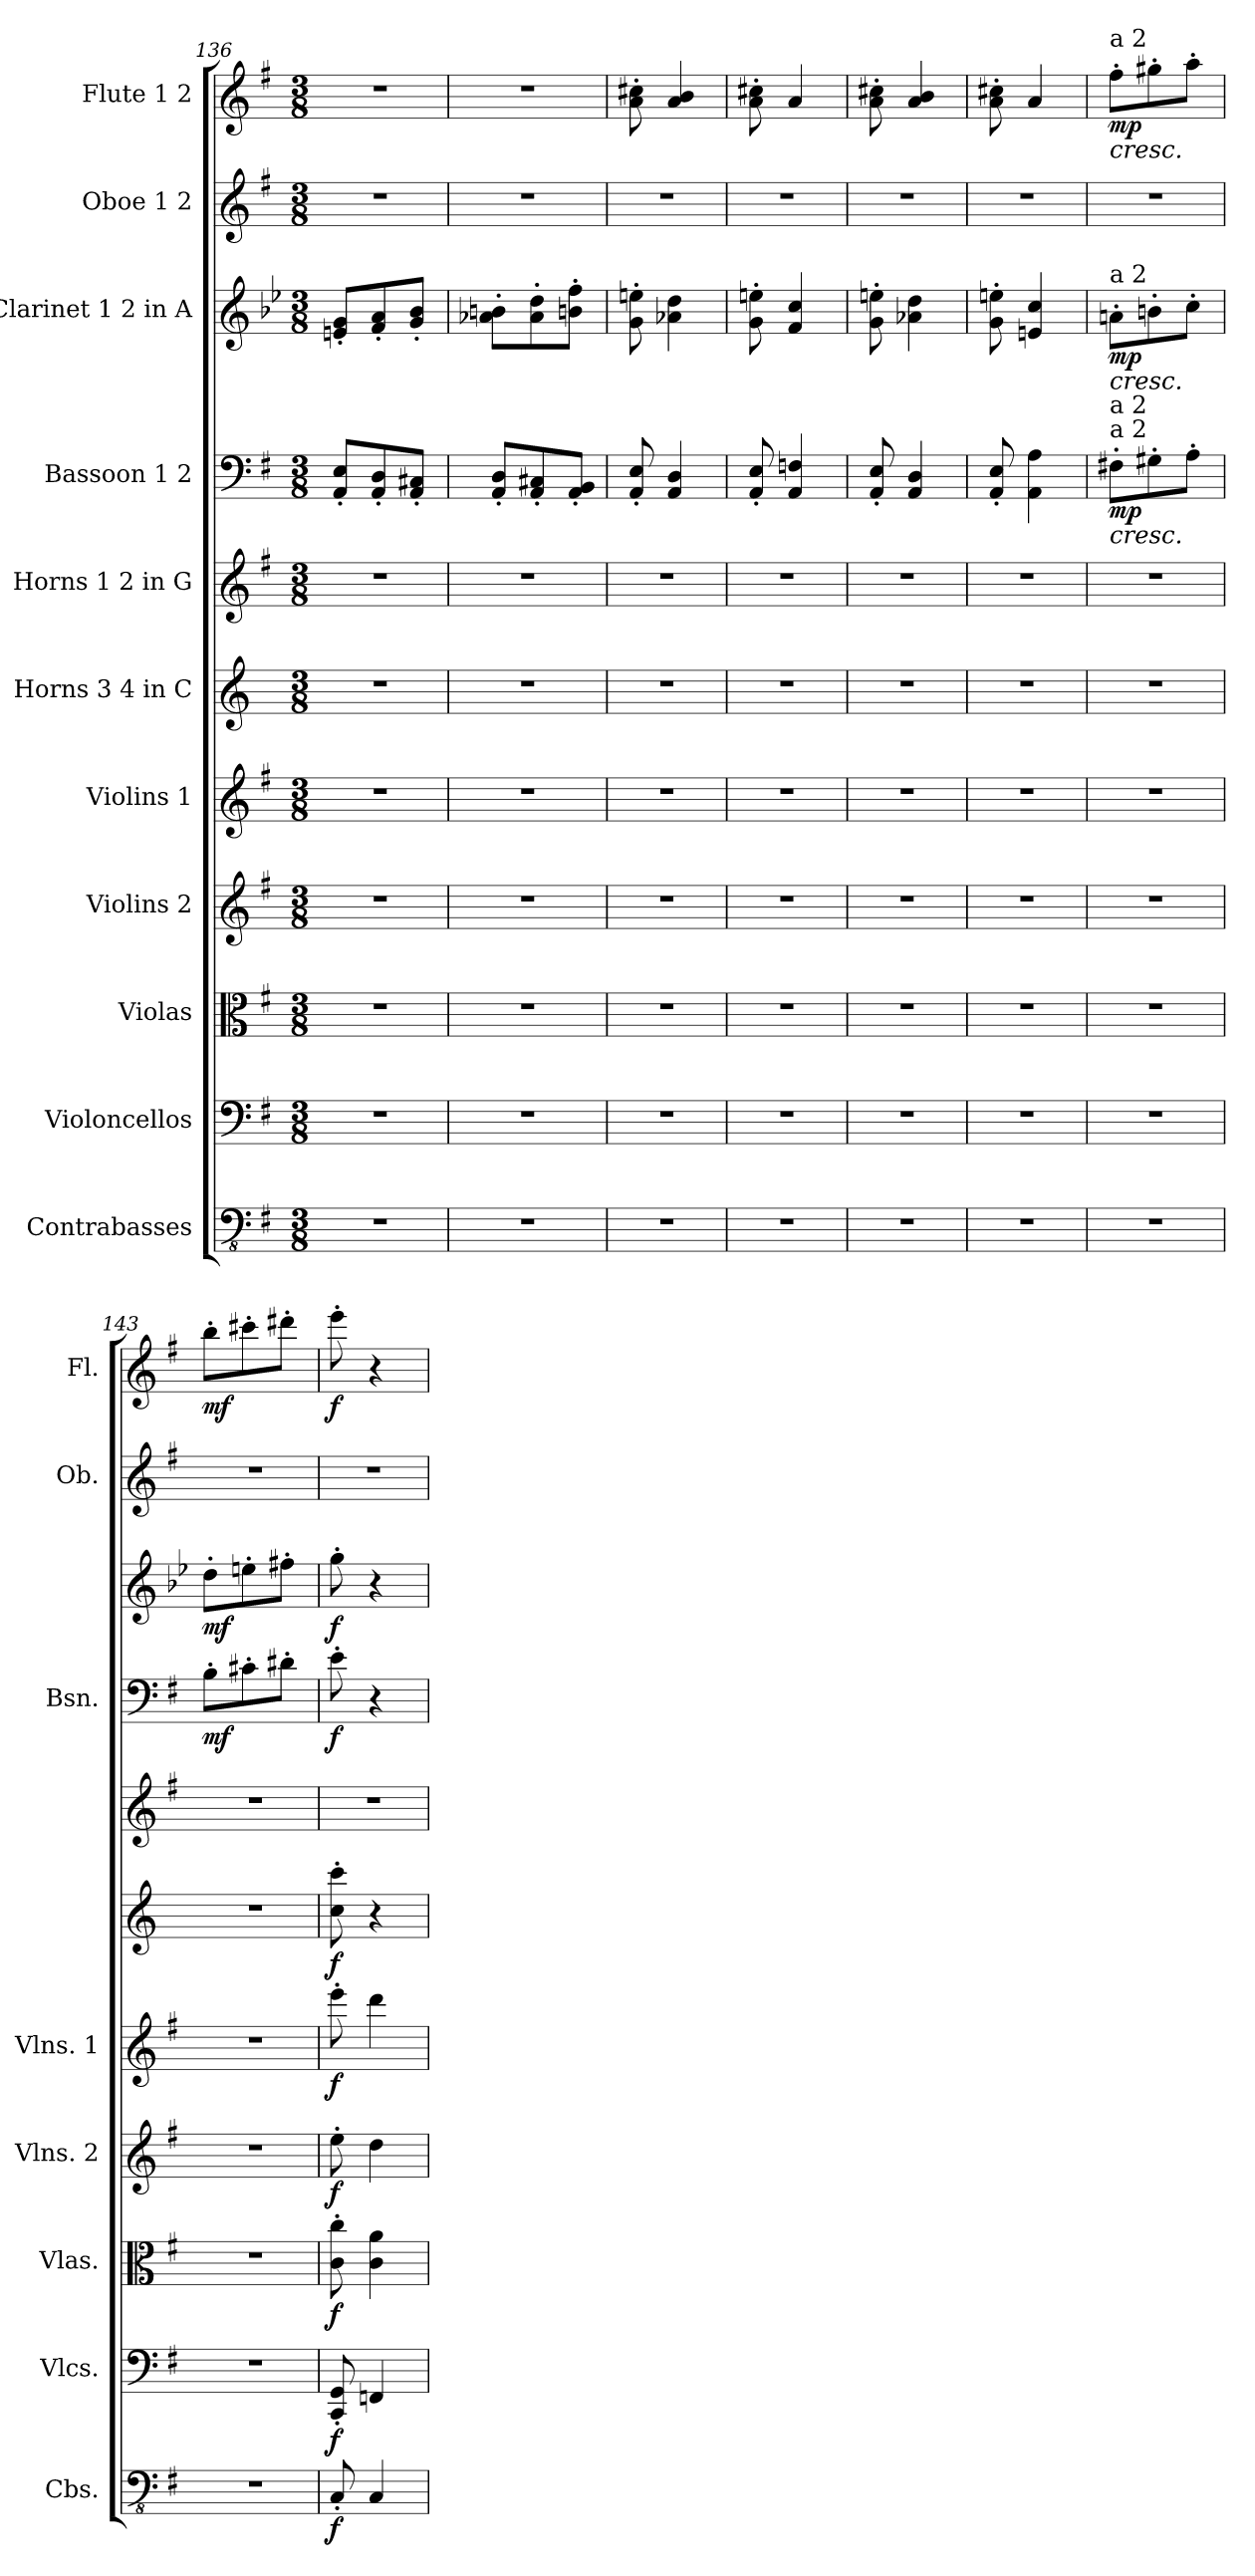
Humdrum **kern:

**kern	**dynam	**kern	**dynam	**kern	**dynam	**kern	**dynam	**kern	**dynam	**kern	**dynam	**kern	**kern	**dynam	**kern	**dynam	**kern	**kern	**dynam
*part11	*part11	*part10	*part10	*part9	*part9	*part8	*part8	*part7	*part7	*part6	*part6	*part5	*part4	*part4	*part3	*part3	*part2	*part1	*part1
*staff11	*staff11	*staff10	*staff10	*staff9	*staff9	*staff8	*staff8	*staff7	*staff7	*staff6	*staff6	*staff5	*staff4	*staff4	*staff3	*staff3	*staff2	*staff1	*staff1
*I"Contrabasses	*	*I"Violoncellos	*	*I"Violas	*	*I"Violins 2	*	*I"Violins 1	*	*I"Horns 3 4 in C	*	*I"Horns 1 2 in G	*I"Bassoon 1 2	*	*I"Clarinet 1 2 in A	*	*I"Oboe 1 2	*I"Flute 1 2	*
*I'Cbs.	*	*I'Vlcs.	*	*I'Vlas.	*	*I'Vlns. 2	*	*I'Vlns. 1	*	*	*	*	*I'Bsn.	*	*	*	*I'Ob.	*I'Fl.	*
*clefFv4	*	*clefF4	*	*clefC3	*	*clefG2	*	*clefG2	*	*clefG2	*	*clefG2	*clefF4	*	*clefG2	*	*clefG2	*clefG2	*
*	*	*	*	*	*	*	*	*	*	*ITrd7c12	*	*ITrd10c17	*	*	*ITrd2c3	*	*	*	*
*k[f#]	*	*k[f#]	*	*k[f#]	*	*k[f#]	*	*k[f#]	*	*k[]	*	*k[f#]	*k[f#]	*	*k[f#]	*	*k[f#]	*k[f#]	*
*M3/8	*	*M3/8	*	*M3/8	*	*M3/8	*	*M3/8	*	*M3/8	*	*M3/8	*M3/8	*	*M3/8	*	*M3/8	*M3/8	*
=136	=136	=136	=136	=136	=136	=136	=136	=136	=136	=136	=136	=136	=136	=136	=136	=136	=136	=136	=136
4.r	.	4.r	.	4.r	.	4.r	.	4.r	.	4.r	.	4.r	8AA/' 8E/'L	.	8c#X/' 8e/'L	.	4.r	4.r	.
.	.	.	.	.	.	.	.	.	.	.	.	.	8AA/' 8D/'	.	8d/' 8f#/'	.	.	.	.
.	.	.	.	.	.	.	.	.	.	.	.	.	8AA/' 8C#X/'J	.	8e/' 8g/'J	.	.	.	.
=137	=137	=137	=137	=137	=137	=137	=137	=137	=137	=137	=137	=137	=137	=137	=137	=137	=137	=137	=137
4.r	.	4.r	.	4.r	.	4.r	.	4.r	.	4.r	.	4.r	8AA/' 8D/'L	.	8fn\' 8g#X\'L	.	4.r	4.r	.
.	.	.	.	.	.	.	.	.	.	.	.	.	8AA/' 8C#X/'	.	8f\' 8b\'	.	.	.	.
.	.	.	.	.	.	.	.	.	.	.	.	.	8AA/' 8BB/'J	.	8g#X\' 8dd\'J	.	.	.	.
=138	=138	=138	=138	=138	=138	=138	=138	=138	=138	=138	=138	=138	=138	=138	=138	=138	=138	=138	=138
4.r	.	4.r	.	4.r	.	4.r	.	4.r	.	4.r	.	4.r	8AA/' 8E/'	.	8e\' 8cc#X\'	.	4.r	8a\' 8cc#X\'	.
.	.	.	.	.	.	.	.	.	.	.	.	.	4AA/ 4D/	.	4fn\ 4b\	.	.	4a/ 4b/	.
=139	=139	=139	=139	=139	=139	=139	=139	=139	=139	=139	=139	=139	=139	=139	=139	=139	=139	=139	=139
4.r	.	4.r	.	4.r	.	4.r	.	4.r	.	4.r	.	4.r	8AA/' 8E/'	.	8e\' 8cc#X\'	.	4.r	8a\' 8cc#X\'	.
.	.	.	.	.	.	.	.	.	.	.	.	.	4AA/ 4Fn/	.	4d/ 4a/	.	.	4a/	.
=140	=140	=140	=140	=140	=140	=140	=140	=140	=140	=140	=140	=140	=140	=140	=140	=140	=140	=140	=140
4.r	.	4.r	.	4.r	.	4.r	.	4.r	.	4.r	.	4.r	8AA/' 8E/'	.	8e\' 8cc#X\'	.	4.r	8a\' 8cc#X\'	.
.	.	.	.	.	.	.	.	.	.	.	.	.	4AA/ 4D/	.	4fn\ 4b\	.	.	4a/ 4b/	.
=141	=141	=141	=141	=141	=141	=141	=141	=141	=141	=141	=141	=141	=141	=141	=141	=141	=141	=141	=141
4.r	.	4.r	.	4.r	.	4.r	.	4.r	.	4.r	.	4.r	8AA/' 8E/'	.	8e\' 8cc#X\'	.	4.r	8a\' 8cc#X\'	.
.	.	.	.	.	.	.	.	.	.	.	.	.	4AA\ 4A\	.	4c#X/ 4a/	.	.	4a/	.
=142	=142	=142	=142	=142	=142	=142	=142	=142	=142	=142	=142	=142	=142	=142	=142	=142	=142	=142	=142
!	!	!	!	!	!	!	!	!	!	!	!	!	!	!	!	!	!	!LO:TX:a:t=a 2	!
!	!	!	!	!	!	!	!	!	!	!	!	!	!	!	!LO:TX:a:t=a 2	!	!	!	!
!	!	!	!	!	!	!	!	!	!	!	!	!	!LO:TX:a:t=a 2	!	!	!	!	!	!
!	!	!	!	!	!	!	!	!	!	!	!	!	!LO:TX:a:t=a 2	!	!	!	!	!	!
!	!	!	!	!	!	!	!	!	!	!	!	!	!	!LO:HP:b	!	!LO:HP:b	!	!	!LO:HP:b
!	!	!	!	!	!	!	!	!	!	!	!	!	!	!LO:DY:n=1:b	!	!LO:DY:n=1:b	!	!	!LO:DY:n=1:b
4.r	.	4.r	.	4.r	.	4.r	.	4.r	.	4.r	.	4.r	8F#X'\L	< mp	8f#X'\L	< mp	4.r	8ff#'\L	< mp
.	.	.	.	.	.	.	.	.	.	.	.	.	8G#X'\	.	8g#X'\	.	.	8gg#X'\	.
.	.	.	.	.	.	.	.	.	.	.	.	.	8A'\J	.	8a'\J	.	.	8aa'\J	.
!!LO:PB:g=z
=143	=143	=143	=143	=143	=143	=143	=143	=143	=143	=143	=143	=143	=143	=143	=143	=143	=143	=143	=143
!	!	!	!	!	!	!	!	!	!	!	!	!	!	!LO:DY:b	!	!LO:DY:b	!	!	!LO:DY:b
4.r	.	4.r	.	4.r	.	4.r	.	4.r	.	4.r	.	4.r	8B'\L	mf	8b'\L	mf	4.r	8bb'\L	mf
.	.	.	.	.	.	.	.	.	.	.	.	.	8c#X'\	.	8cc#X'\	.	.	8ccc#X'\	.
.	.	.	.	.	.	.	.	.	.	.	.	.	8d#X'\J	[	8dd#X'\J	[	.	8ddd#X'\J	[
=144	=144	=144	=144	=144	=144	=144	=144	=144	=144	=144	=144	=144	=144	=144	=144	=144	=144	=144	=144
!	!LO:DY:b	!	!LO:DY:b	!	!LO:DY:b	!	!LO:DY:b	!	!LO:DY:b	!	!LO:DY:b	!	!	!LO:DY:b	!	!LO:DY:b	!	!	!LO:DY:b
8CC'/	f	8CC/' 8GG/'	f	8c\' 8cc\'	f	8ee'\	f	8eee'\	f	8c\' 8cc\'	f	4.r	8e'\	f	8ee'\	f	4.r	8eee'\	f
4CC/	.	4FFn/	.	4c\ 4a\	.	4dd\	.	4ddd\	.	4r	.	.	4r	.	4r	.	.	4r	.
=	=	=	=	=	=	=	=	=	=	=	=	=	=	=	=	=	=	=	=
*-	*-	*-	*-	*-	*-	*-	*-	*-	*-	*-	*-	*-	*-	*-	*-	*-	*-	*-	*-
